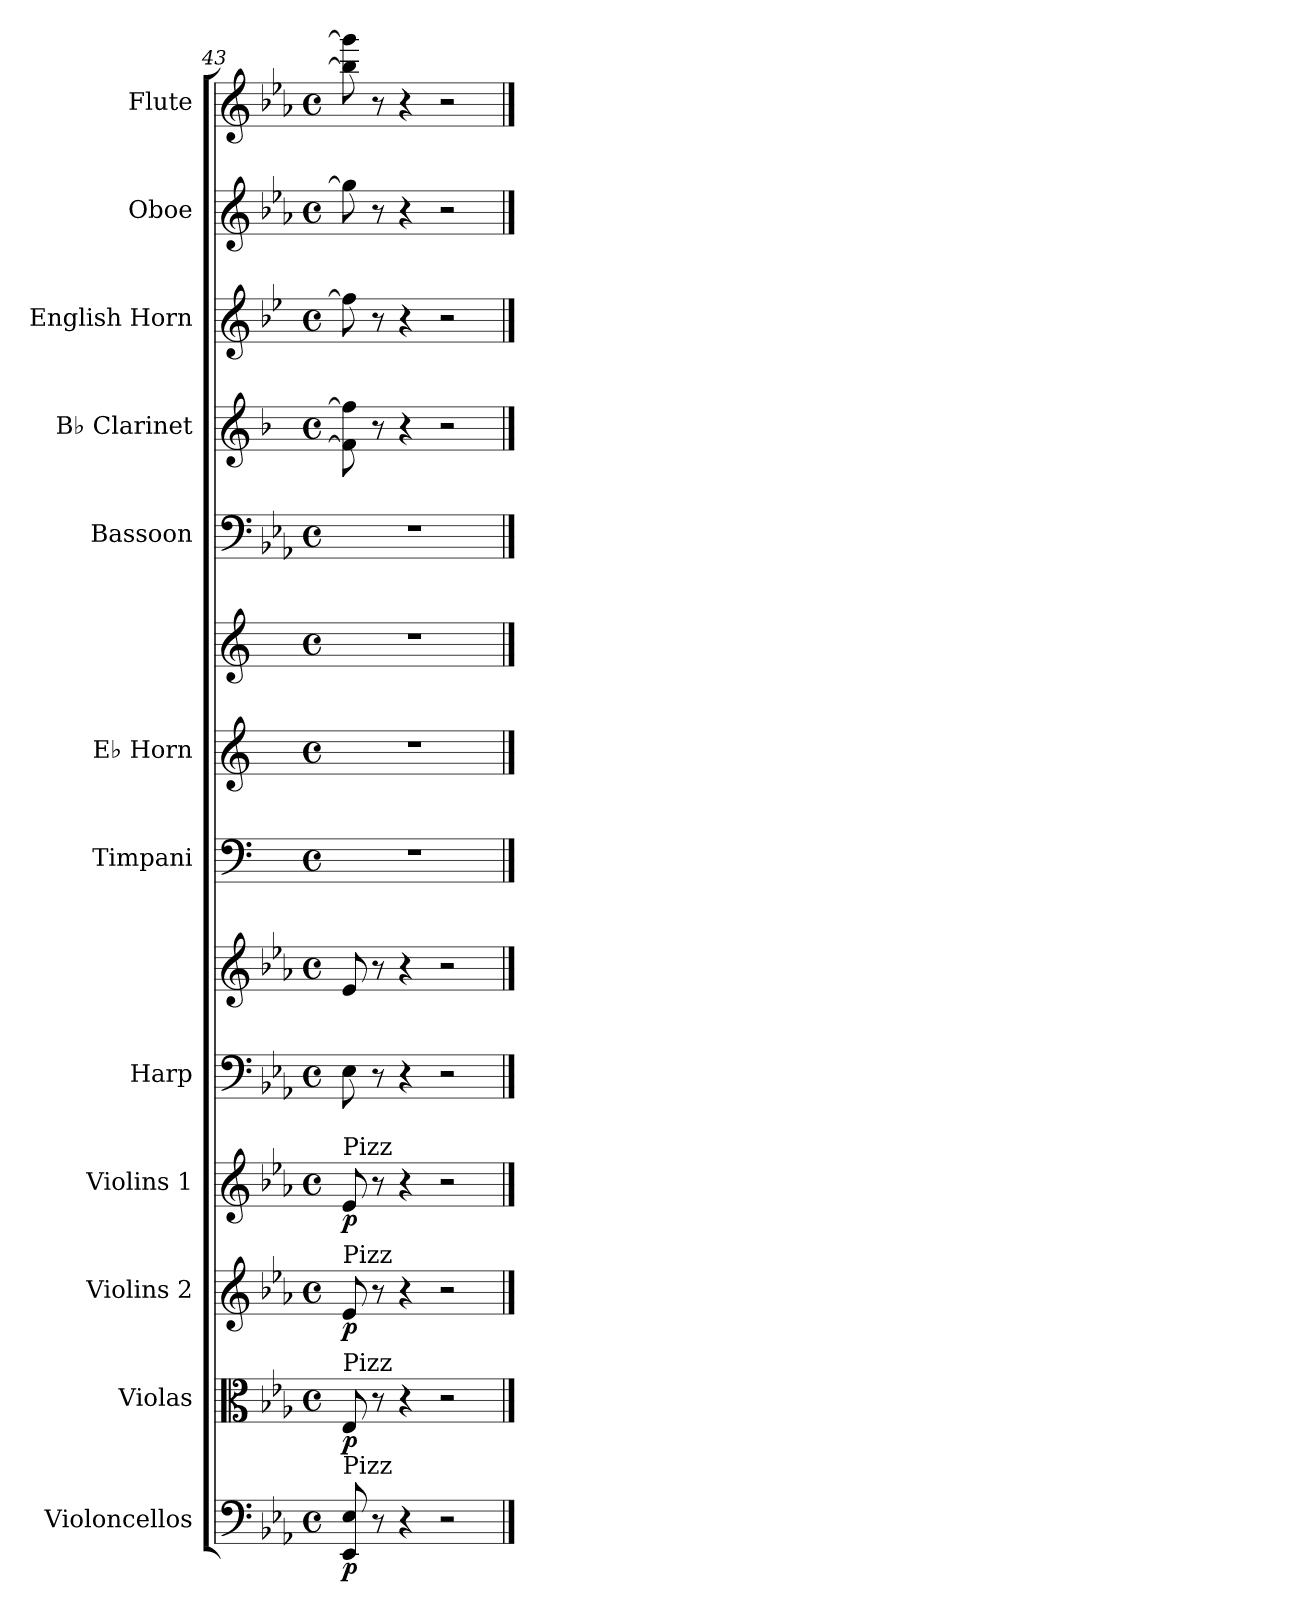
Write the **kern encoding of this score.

**kern	**dynam	**kern	**dynam	**kern	**dynam	**kern	**dynam	**kern	**kern	**kern	**kern	**kern	**kern	**kern	**kern	**kern	**kern
*part12	*part12	*part11	*part11	*part10	*part10	*part9	*part9	*part8	*part8	*part7	*part6	*part6	*part5	*part4	*part3	*part2	*part1
*staff14	*staff14	*staff13	*staff13	*staff12	*staff12	*staff11	*staff11	*staff10	*staff9	*staff8	*staff7	*staff6	*staff5	*staff4	*staff3	*staff2	*staff1
*I"Violoncellos	*	*I"Violas	*	*I"Violins 2	*	*I"Violins 1	*	*I"Harp	*	*I"Timpani	*I"E♭ Horn	*	*I"Bassoon	*I"B♭ Clarinet	*I"English Horn	*I"Oboe	*I"Flute
*I'Vlcs.	*	*I'Vlas.	*	*I'Vlns. 2	*	*I'Vlns. 1	*	*I'Hrp.	*	*I'Timp.	*I'E♭ Hn.	*	*I'Bsn.	*I'B♭ Cl.	*I'E. Hn.	*I'Ob.	*I'Fl.
*clefF4	*	*clefC3	*	*clefG2	*	*clefG2	*	*clefF4	*clefG2	*clefF4	*clefG2	*clefG2	*clefF4	*clefG2	*clefG2	*clefG2	*clefG2
*	*	*	*	*	*	*	*	*	*	*	*ITrd5c9	*ITrd5c9	*	*ITrd1c2	*ITrd4c7	*	*
*k[b-e-a-]	*	*k[b-e-a-]	*	*k[b-e-a-]	*	*k[b-e-a-]	*	*k[b-e-a-]	*k[b-e-a-]	*k[]	*k[b-e-a-]	*k[b-e-a-]	*k[b-e-a-]	*k[b-e-a-]	*k[b-e-a-]	*k[b-e-a-]	*k[b-e-a-]
*E-:	*	*E-:	*	*E-:	*	*E-:	*	*E-:	*E-:	*C:	*E-:	*E-:	*E-:	*E-:	*E-:	*E-:	*E-:
*M4/4	*	*M4/4	*	*M4/4	*	*M4/4	*	*M4/4	*M4/4	*M4/4	*M4/4	*M4/4	*M4/4	*M4/4	*M4/4	*M4/4	*M4/4
*met(c)	*	*met(c)	*	*met(c)	*	*met(c)	*	*met(c)	*met(c)	*met(c)	*met(c)	*met(c)	*met(c)	*met(c)	*met(c)	*met(c)	*met(c)
=43	=43	=43	=43	=43	=43	=43	=43	=43	=43	=43	=43	=43	=43	=43	=43	=43	=43
!	!	!	!	!	!	!LO:TX:a:t=Pizz	!	!	!	!	!	!	!	!	!	!	!
!	!	!	!	!LO:TX:a:t=Pizz	!	!	!	!	!	!	!	!	!	!	!	!	!
!	!	!LO:TX:a:t=Pizz	!	!	!	!	!	!	!	!	!	!	!	!	!	!	!
!LO:TX:a:t=Pizz	!	!	!	!	!	!	!	!	!	!	!	!	!	!	!	!	!
!	!LO:DY:b	!	!LO:DY:b	!	!LO:DY:b	!	!LO:DY:b	!	!	!	!	!	!	!	!	!	!
8EE-/ 8E-/	p	8E-/	p	8e-/	p	8e-/	p	8E-\	8e-/	1r	1r	1r	1r	8e-\] 8ee-\]	8b-\]	8gg\]	8bb-\] 8ggg\]
8r	.	8r	.	8r	.	8r	.	8r	8r	.	.	.	.	8r	8r	8r	8r
4r	.	4r	.	4r	.	4r	.	4r	4r	.	.	.	.	4r	4r	4r	4r
2r	.	2r	.	2r	.	2r	.	2r	2r	.	.	.	.	2r	2r	2r	2r
==	==	==	==	==	==	==	==	==	==	==	==	==	==	==	==	==	==
*-	*-	*-	*-	*-	*-	*-	*-	*-	*-	*-	*-	*-	*-	*-	*-	*-	*-
